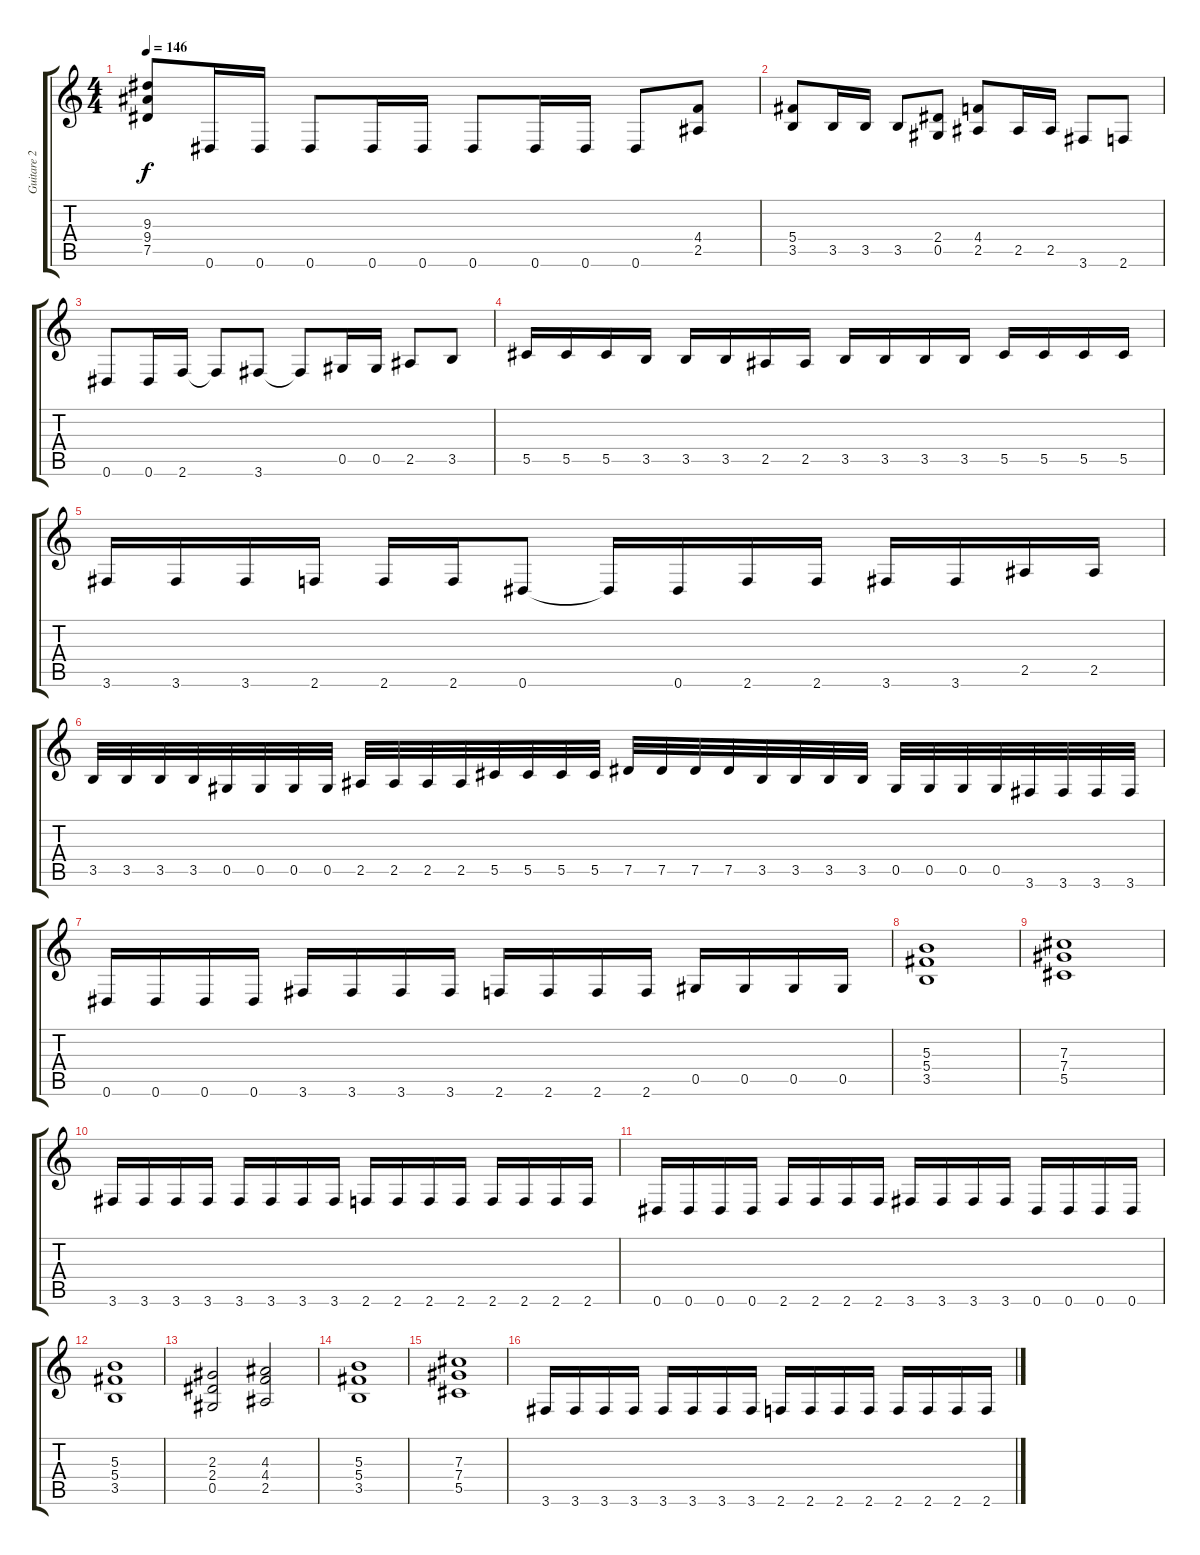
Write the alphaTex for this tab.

\track ("Guitare 2" "Guitare 2") {instrument distortionguitar}
\staff {score tabs}
\tuning (Eb4 Bb3 Gb3 Db3 Ab2 Eb2) {hide}
\ts (4 4)
\tempo 146
\clef g2
\ks c
(9.3 9.4 7.5).8{dy f} 0.6.16 0.6.16 0.6.8 0.6.16 0.6.16 0.6.8 0.6.16 0.6.16 0.6.8 (4.4 2.5).8 |
(5.4 3.5).8 3.5.16 3.5.16 3.5.8 (2.4 0.5).8 (4.4 2.5).8 2.5.16 2.5.16 3.6.8 2.6.8 |
0.6.8 0.6.16 2.6.16 2.6{t}.8 3.6.8 3.6{t}.8 0.5.16 0.5.16 2.5.8 3.5.8 |
5.5.16 5.5.16 5.5.16 3.5.16 3.5.16 3.5.16 2.5.16 2.5.16 3.5.16 3.5.16 3.5.16 3.5.16 5.5.16 5.5.16 5.5.16 5.5.16 |
3.6.16 3.6.16 3.6.16 2.6.16 2.6.16 2.6.16 0.6.8 0.6{t}.16 0.6.16 2.6.16 2.6.16 3.6.16 3.6.16 2.5.16 2.5.16 |
3.5.32 3.5.32 3.5.32 3.5.32 0.5.32 0.5.32 0.5.32 0.5.32 2.5.32 2.5.32 2.5.32 2.5.32 5.5.32 5.5.32 5.5.32 5.5.32 7.5.32 7.5.32 7.5.32 7.5.32 3.5.32 3.5.32 3.5.32 3.5.32 0.5.32 0.5.32 0.5.32 0.5.32 3.6.32 3.6.32 3.6.32 3.6.32 |
0.6.16 0.6.16 0.6.16 0.6.16 3.6.16 3.6.16 3.6.16 3.6.16 2.6.16 2.6.16 2.6.16 2.6.16 0.5.16 0.5.16 0.5.16 0.5.16 |
(5.3 5.4 3.5).1 |
(7.3 7.4 5.5).1 |
3.6.16 3.6.16 3.6.16 3.6.16 3.6.16 3.6.16 3.6.16 3.6.16 2.6.16 2.6.16 2.6.16 2.6.16 2.6.16 2.6.16 2.6.16 2.6.16 |
0.6.16 0.6.16 0.6.16 0.6.16 2.6.16 2.6.16 2.6.16 2.6.16 3.6.16 3.6.16 3.6.16 3.6.16 0.6.16 0.6.16 0.6.16 0.6.16 |
(5.3 5.4 3.5).1 |
(2.3 2.4 0.5).2 (4.3 4.4 2.5).2 |
(5.3 5.4 3.5).1 |
(7.3 7.4 5.5).1 |
3.6.16 3.6.16 3.6.16 3.6.16 3.6.16 3.6.16 3.6.16 3.6.16 2.6.16 2.6.16 2.6.16 2.6.16 2.6.16 2.6.16 2.6.16 2.6.16
